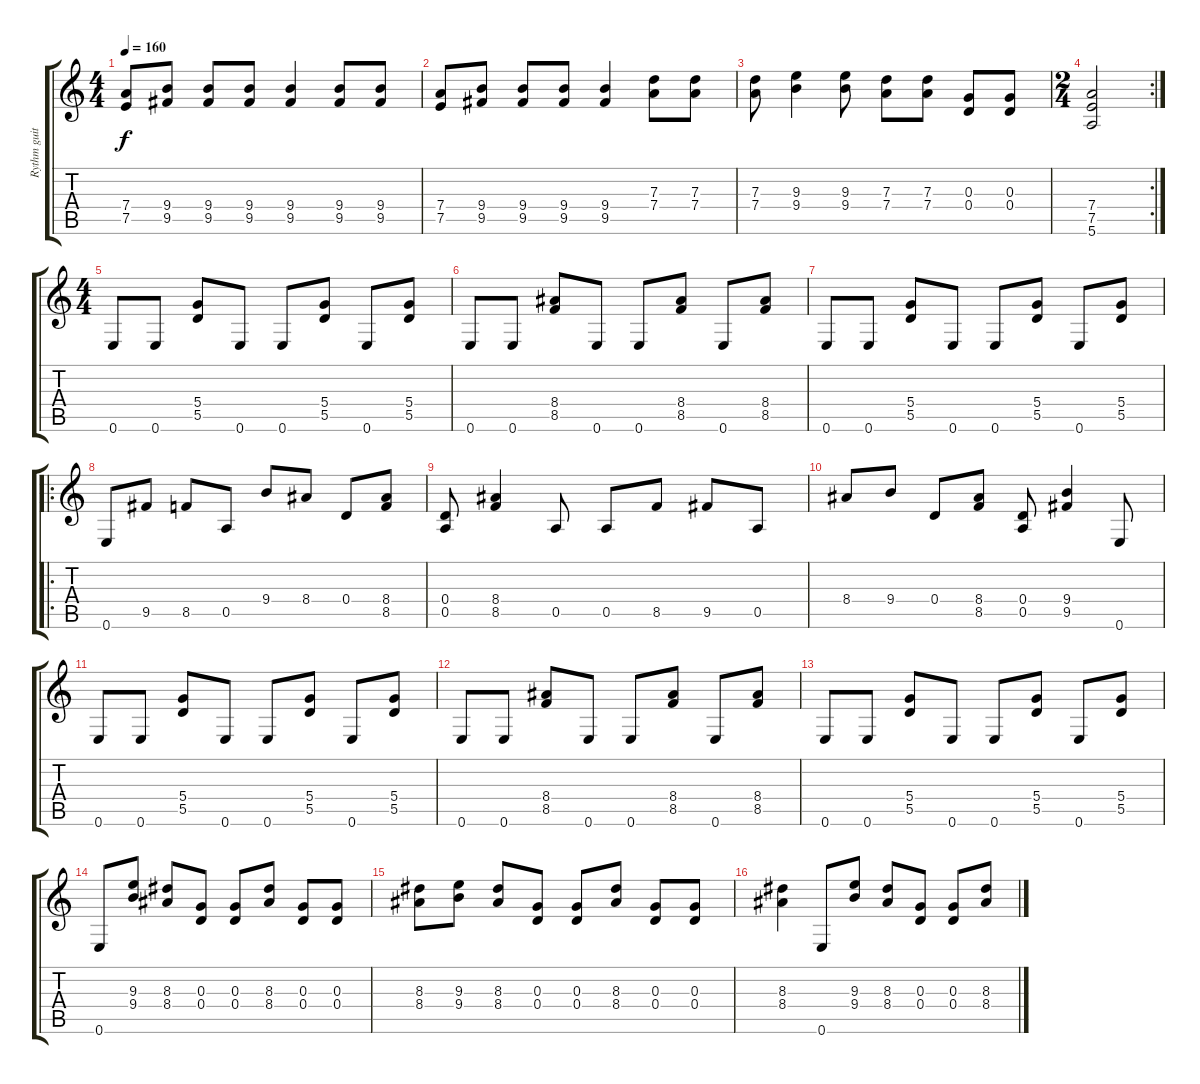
\track ("Rythm guitar" "Rythm guit") {instrument distortionguitar}
\staff {score tabs}
\tuning (E4 B3 G3 D3 A2 E2) {hide}
\ts (4 4)
\tempo 160
\clef g2
\ks c
(7.4 7.5).8{dy f} (9.4 9.5).8 (9.4 9.5).8 (9.4 9.5).8 (9.4 9.5).4 (9.4 9.5).8 (9.4 9.5).8 |
(7.4 7.5).8 (9.4 9.5).8 (9.4 9.5).8 (9.4 9.5).8 (9.4 9.5).4 (7.3 7.4).8 (7.3 7.4).8 |
(7.3 7.4).8 (9.3 9.4).4 (9.3 9.4).8 (7.3 7.4).8 (7.3 7.4).8 (0.3 0.4).8 (0.3 0.4).8 |
\rc 2
\ts (2 4)
(7.4 7.5 5.6).2 |
\ts (4 4)
0.6.8 0.6.8 (5.4 5.5).8 0.6.8 0.6.8 (5.4 5.5).8 0.6.8 (5.4 5.5).8 |
0.6.8 0.6.8 (8.4 8.5).8 0.6.8 0.6.8 (8.4 8.5).8 0.6.8 (8.4 8.5).8 |
0.6.8 0.6.8 (5.4 5.5).8 0.6.8 0.6.8 (5.4 5.5).8 0.6.8 (5.4 5.5).8 |
\ro
0.6.8 9.5.8 8.5.8 0.5.8 9.4.8 8.4.8 0.4.8 (8.4 8.5).8 |
(0.4 0.5).8 (8.4 8.5).4 0.5.8 0.5.8 8.5.8 9.5.8 0.5.8 |
8.4.8 9.4.8 0.4.8 (8.4 8.5).8 (0.4 0.5).8 (9.4 9.5).4 0.6.8 |
0.6.8 0.6.8 (5.4 5.5).8 0.6.8 0.6.8 (5.4 5.5).8 0.6.8 (5.4 5.5).8 |
0.6.8 0.6.8 (8.4 8.5).8 0.6.8 0.6.8 (8.4 8.5).8 0.6.8 (8.4 8.5).8 |
0.6.8 0.6.8 (5.4 5.5).8 0.6.8 0.6.8 (5.4 5.5).8 0.6.8 (5.4 5.5).8 |
0.6.8 (9.3 9.4).8 (8.3 8.4).8 (0.3 0.4).8 (0.3 0.4).8 (8.3 8.4).8 (0.3 0.4).8 (0.3 0.4).8 |
(8.3 8.4).8 (9.3 9.4).8 (8.3 8.4).8 (0.3 0.4).8 (0.3 0.4).8 (8.3 8.4).8 (0.3 0.4).8 (0.3 0.4).8 |
(8.3 8.4).4 0.6.8 (9.3 9.4).8 (8.3 8.4).8 (0.3 0.4).8 (0.3 0.4).8 (8.3 8.4).8
